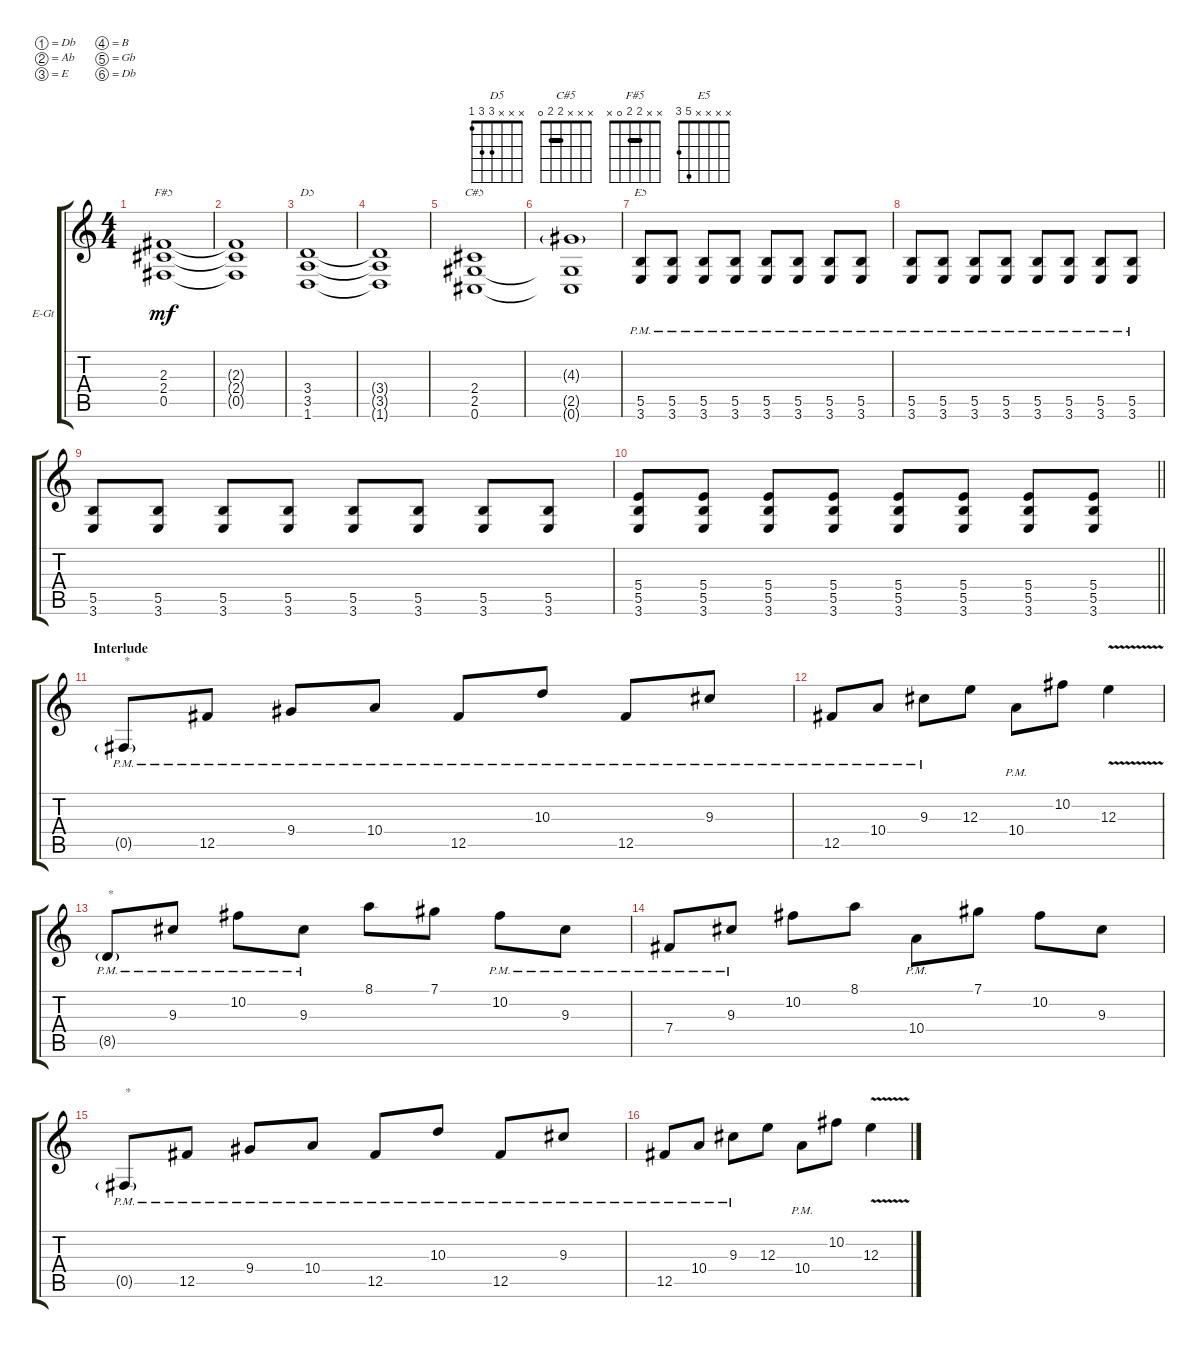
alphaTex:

\bracketExtendMode groupsimilarinstruments
\firstSystemTrackNameOrientation horizontal
\otherSystemsTrackNameOrientation horizontal
\track ("Electric Guitar 2" "E-Gt") {instrument distortionguitar}
\staff {score tabs}
\tuning (Db4 Ab3 E3 B2 Gb2 Db2)
\chord ("D5" x x x 3 3 1)
\chord ("C#5" x x x 2 2 0) {barre 2}
\chord ("F#5" x x 2 2 0 x) {barre 2}
\chord ("E5" x x x x 5 3)
\ts (4 4)
\tempo (184 hide)
\clef g2
\ks c
(2.3 2.4 0.5).1{ch "F#5" dy mf} |
(2.3{t} 2.4{t} 0.5{t}).1 |
(3.4 3.5 1.6).1{ch "D5"} |
(3.4{t} 3.5{t} 1.6{t}).1 |
(2.4 2.5 0.6).1{ch "C#5"} |
(4.3{g} 2.5{t} 0.6{t}).1 |
(5.5{pm} 3.6{pm}).8{ch "E5"} (5.5{pm} 3.6{pm}).8 (5.5{pm} 3.6{pm}).8 (5.5{pm} 3.6{pm}).8 (5.5{pm} 3.6{pm}).8 (5.5{pm} 3.6{pm}).8 (5.5{pm} 3.6{pm}).8 (5.5{pm} 3.6{pm}).8 |
(5.5{pm} 3.6{pm}).8 (5.5{pm} 3.6{pm}).8 (5.5{pm} 3.6{pm}).8 (5.5{pm} 3.6{pm}).8 (5.5{pm} 3.6{pm}).8 (5.5{pm} 3.6{pm}).8 (5.5{pm} 3.6{pm}).8 (5.5{pm} 3.6{pm}).8 |
(5.5 3.6).8 (5.5 3.6).8 (5.5 3.6).8 (5.5 3.6).8 (5.5 3.6).8 (5.5 3.6).8 (5.5 3.6).8 (5.5 3.6).8 |
\tempo (184 "Driving Rock" 1 hide)
\barLineRight lightlight
(5.4 5.5 3.6).8 (5.4 5.5 3.6).8 (5.4 5.5 3.6).8 (5.4 5.5 3.6).8 (5.4 5.5 3.6).8 (5.4 5.5 3.6).8 (5.4 5.5 3.6).8 (5.4 5.5 3.6).8 |
\section ("" "Interlude")
\tempo (184 "Driving Rock" hide)
0.5{g pm}.8{txt "*"} 12.5{pm}.8 9.4{pm}.8 10.4{pm}.8 12.5{pm}.8 10.3{pm}.8 12.5{pm}.8 9.3{pm}.8 |
12.5{pm}.8 10.4{pm}.8 9.3{pm}.8 12.3.8 10.4{pm}.8 10.2.8 12.3{v}.4 |
8.5{g pm}.8{txt "*"} 9.3{pm}.8 10.2{pm}.8 9.3{pm}.8 8.1.8 7.1.8 10.2{pm}.8 9.3{pm}.8 |
7.4{pm}.8 9.3{pm}.8 10.2.8 8.1.8 10.4{pm}.8 7.1.8 10.2.8 9.3.8 |
0.5{g pm}.8{txt "*"} 12.5{pm}.8 9.4{pm}.8 10.4{pm}.8 12.5{pm}.8 10.3{pm}.8 12.5{pm}.8 9.3{pm}.8 |
12.5{pm}.8 10.4{pm}.8 9.3{pm}.8 12.3.8 10.4{pm}.8 10.2.8 12.3{v}.4
